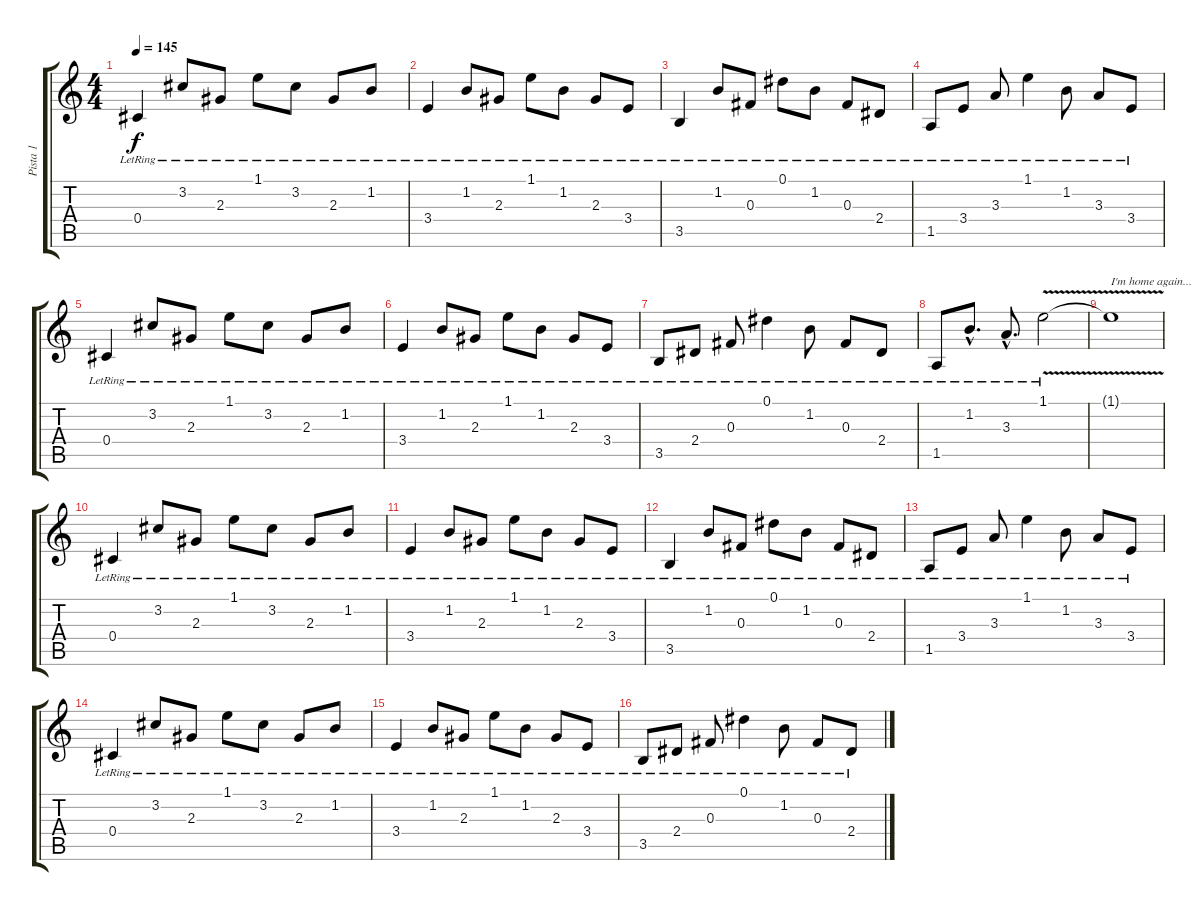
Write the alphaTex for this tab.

\track ("Pista 1" "Pista 1") {instrument acousticguitarsteel}
\staff {score tabs}
\tuning (Eb4 Bb3 Gb3 Db3 Ab2 Eb2) {hide}
\ts (4 4)
\tempo 145
\clef g2
\ks c
0.4{lr}.4{dy f instrument acousticguitarsteel} 3.2{lr}.8 2.3{lr}.8 1.1{lr}.8 3.2{lr}.8 2.3{lr}.8 1.2{lr}.8 |
3.4{lr}.4 1.2{lr}.8 2.3{lr}.8 1.1{lr}.8 1.2{lr}.8 2.3{lr}.8 3.4{lr}.8 |
3.5{lr}.4 1.2{lr}.8 0.3{lr}.8 0.1{lr}.8 1.2{lr}.8 0.3{lr}.8 2.4{lr}.8 |
1.5{lr}.8 3.4{lr}.8 3.3{lr}.8 1.1{lr}.4 1.2{lr}.8 3.3{lr}.8 3.4{lr}.8 |
0.4{lr}.4 3.2{lr}.8 2.3{lr}.8 1.1{lr}.8 3.2{lr}.8 2.3{lr}.8 1.2{lr}.8 |
3.4{lr}.4 1.2{lr}.8 2.3{lr}.8 1.1{lr}.8 1.2{lr}.8 2.3{lr}.8 3.4{lr}.8 |
3.5{lr}.8 2.4{lr}.8 0.3{lr}.8 0.1{lr}.4 1.2{lr}.8 0.3{lr}.8 2.4{lr}.8 |
1.5{lr}.8 1.2{hac lr}.8{d} 3.3{hac lr}.8{d} 1.1{v lr}.2 |
1.1{t}.1{txt "I'm home again..."} |
0.4{lr}.4 3.2{lr}.8 2.3{lr}.8 1.1{lr}.8 3.2{lr}.8 2.3{lr}.8 1.2{lr}.8 |
3.4{lr}.4 1.2{lr}.8 2.3{lr}.8 1.1{lr}.8 1.2{lr}.8 2.3{lr}.8 3.4{lr}.8 |
3.5{lr}.4 1.2{lr}.8 0.3{lr}.8 0.1{lr}.8 1.2{lr}.8 0.3{lr}.8 2.4{lr}.8 |
1.5{lr}.8 3.4{lr}.8 3.3{lr}.8 1.1{lr}.4 1.2{lr}.8 3.3{lr}.8 3.4{lr}.8 |
0.4{lr}.4 3.2{lr}.8 2.3{lr}.8 1.1{lr}.8 3.2{lr}.8 2.3{lr}.8 1.2{lr}.8 |
3.4{lr}.4 1.2{lr}.8 2.3{lr}.8 1.1{lr}.8 1.2{lr}.8 2.3{lr}.8 3.4{lr}.8 |
3.5{lr}.8 2.4{lr}.8 0.3{lr}.8 0.1{lr}.4 1.2{lr}.8 0.3{lr}.8 2.4{lr}.8
